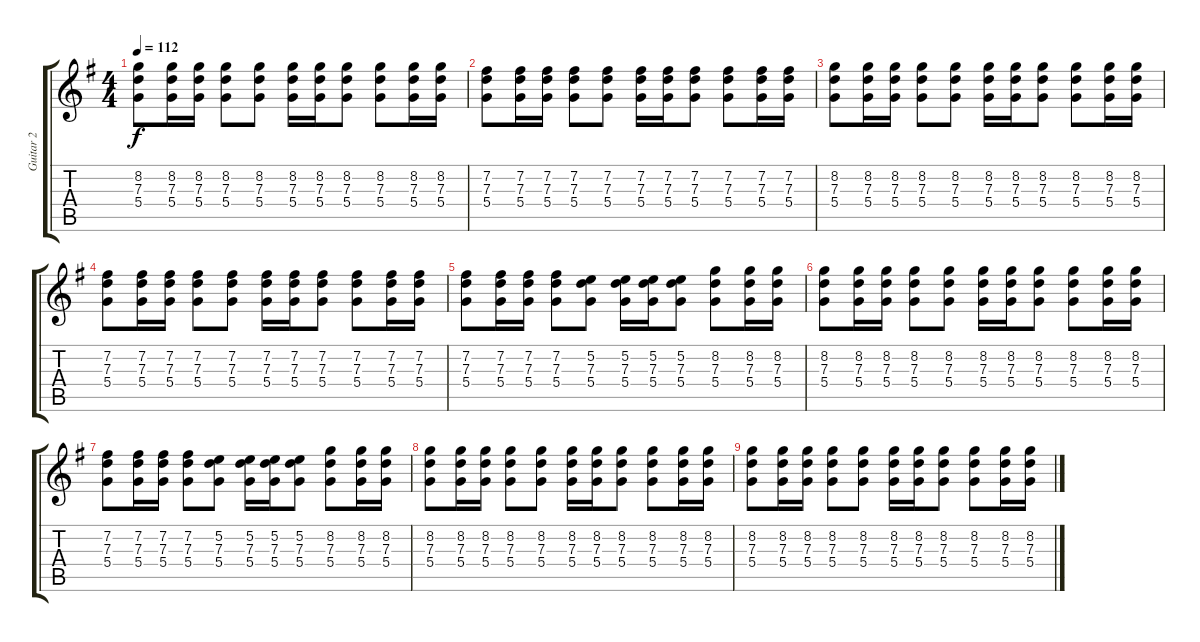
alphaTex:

\track ("Guitar 2" "Guitar 2") {instrument acousticguitarsteel}
\staff {score tabs}
\tuning (E4 B3 G3 D3 A2 E2) {hide}
\ts (4 4)
\tempo 112
\clef g2
\ks g
(8.2 7.3 5.4).8{dy f} (8.2 7.3 5.4).16 (8.2 7.3 5.4).16 (8.2 7.3 5.4).8 (8.2 7.3 5.4).8 (8.2 7.3 5.4).16 (8.2 7.3 5.4).16 (8.2 7.3 5.4).8 (8.2 7.3 5.4).8 (8.2 7.3 5.4).16 (8.2 7.3 5.4).16 |
(7.2 7.3 5.4).8 (7.2 7.3 5.4).16 (7.2 7.3 5.4).16 (7.2 7.3 5.4).8 (7.2 7.3 5.4).8 (7.2 7.3 5.4).16 (7.2 7.3 5.4).16 (7.2 7.3 5.4).8 (7.2 7.3 5.4).8 (7.2 7.3 5.4).16 (7.2 7.3 5.4).16 |
(8.2 7.3 5.4).8 (8.2 7.3 5.4).16 (8.2 7.3 5.4).16 (8.2 7.3 5.4).8 (8.2 7.3 5.4).8 (8.2 7.3 5.4).16 (8.2 7.3 5.4).16 (8.2 7.3 5.4).8 (8.2 7.3 5.4).8 (8.2 7.3 5.4).16 (8.2 7.3 5.4).16 |
(7.2 7.3 5.4).8 (7.2 7.3 5.4).16 (7.2 7.3 5.4).16 (7.2 7.3 5.4).8 (7.2 7.3 5.4).8 (7.2 7.3 5.4).16 (7.2 7.3 5.4).16 (7.2 7.3 5.4).8 (7.2 7.3 5.4).8 (7.2 7.3 5.4).16 (7.2 7.3 5.4).16 |
(7.2 7.3 5.4).8 (7.2 7.3 5.4).16 (7.2 7.3 5.4).16 (7.2 7.3 5.4).8 (5.2 7.3 5.4).8 (5.2 7.3 5.4).16 (5.2 7.3 5.4).16 (5.2 7.3 5.4).8 (8.2 7.3 5.4).8 (8.2 7.3 5.4).16 (8.2 7.3 5.4).16 |
(8.2 7.3 5.4).8 (8.2 7.3 5.4).16 (8.2 7.3 5.4).16 (8.2 7.3 5.4).8 (8.2 7.3 5.4).8 (8.2 7.3 5.4).16 (8.2 7.3 5.4).16 (8.2 7.3 5.4).8 (8.2 7.3 5.4).8 (8.2 7.3 5.4).16 (8.2 7.3 5.4).16 |
(7.2 7.3 5.4).8 (7.2 7.3 5.4).16 (7.2 7.3 5.4).16 (7.2 7.3 5.4).8 (5.2 7.3 5.4).8 (5.2 7.3 5.4).16 (5.2 7.3 5.4).16 (5.2 7.3 5.4).8 (8.2 7.3 5.4).8 (8.2 7.3 5.4).16 (8.2 7.3 5.4).16 |
(8.2 7.3 5.4).8 (8.2 7.3 5.4).16 (8.2 7.3 5.4).16 (8.2 7.3 5.4).8 (8.2 7.3 5.4).8 (8.2 7.3 5.4).16 (8.2 7.3 5.4).16 (8.2 7.3 5.4).8 (8.2 7.3 5.4).8 (8.2 7.3 5.4).16 (8.2 7.3 5.4).16 |
(8.2 7.3 5.4).8 (8.2 7.3 5.4).16 (8.2 7.3 5.4).16 (8.2 7.3 5.4).8 (8.2 7.3 5.4).8 (8.2 7.3 5.4).16 (8.2 7.3 5.4).16 (8.2 7.3 5.4).8 (8.2 7.3 5.4).8 (8.2 7.3 5.4).16 (8.2 7.3 5.4).16
